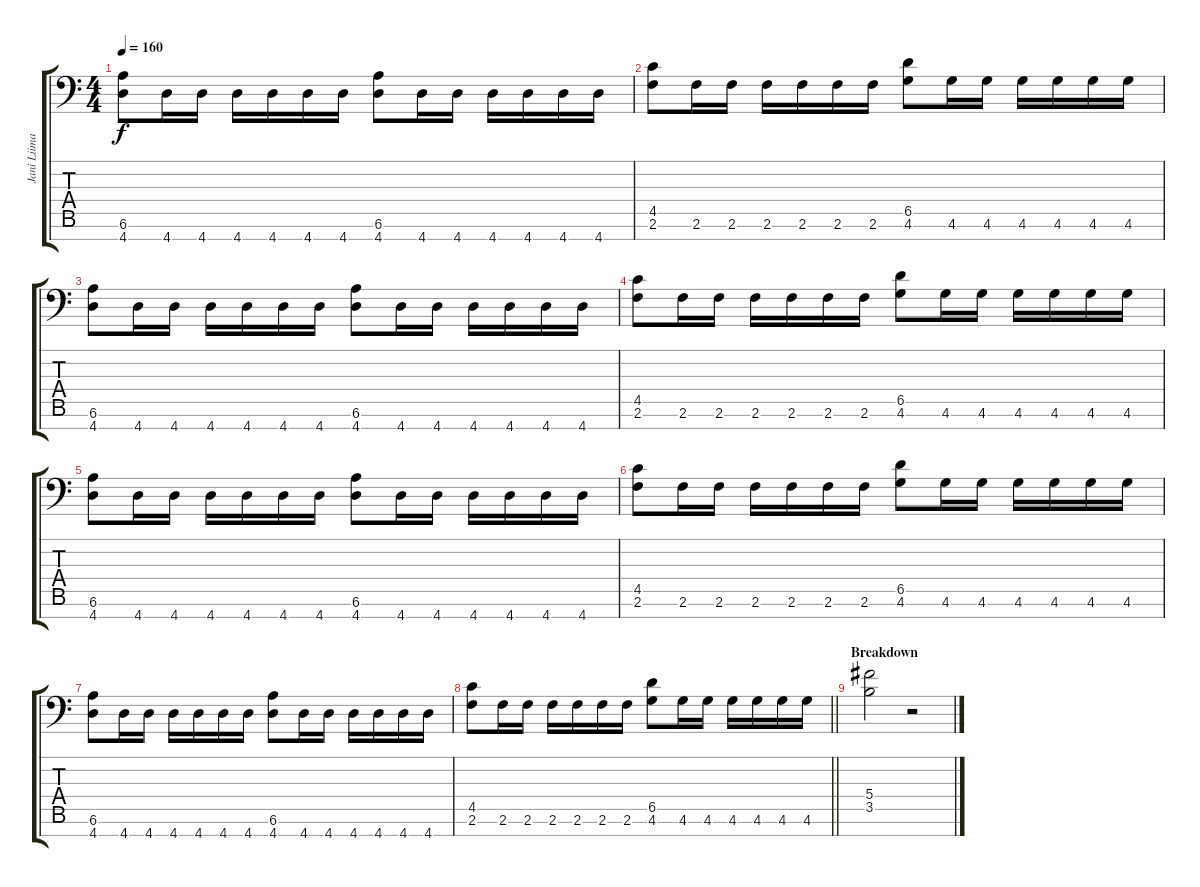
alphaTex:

\track ("Jani Liimatainen" "Jani Liima") {instrument distortionguitar}
\staff {score tabs}
\tuning (Eb4 Bb3 Gb3 Db3 Ab2 Eb2 Bb1) {hide}
\ts (4 4)
\tempo 160
\clef f4
\ks c
(6.6 4.7).8{dy f} 4.7.16 4.7.16 4.7.16 4.7.16 4.7.16 4.7.16 (6.6 4.7).8 4.7.16 4.7.16 4.7.16 4.7.16 4.7.16 4.7.16 |
(4.5 2.6).8 2.6.16 2.6.16 2.6.16 2.6.16 2.6.16 2.6.16 (6.5 4.6).8 4.6.16 4.6.16 4.6.16 4.6.16 4.6.16 4.6.16 |
(6.6 4.7).8 4.7.16 4.7.16 4.7.16 4.7.16 4.7.16 4.7.16 (6.6 4.7).8 4.7.16 4.7.16 4.7.16 4.7.16 4.7.16 4.7.16 |
(4.5 2.6).8 2.6.16 2.6.16 2.6.16 2.6.16 2.6.16 2.6.16 (6.5 4.6).8 4.6.16 4.6.16 4.6.16 4.6.16 4.6.16 4.6.16 |
(6.6 4.7).8 4.7.16 4.7.16 4.7.16 4.7.16 4.7.16 4.7.16 (6.6 4.7).8 4.7.16 4.7.16 4.7.16 4.7.16 4.7.16 4.7.16 |
(4.5 2.6).8 2.6.16 2.6.16 2.6.16 2.6.16 2.6.16 2.6.16 (6.5 4.6).8 4.6.16 4.6.16 4.6.16 4.6.16 4.6.16 4.6.16 |
(6.6 4.7).8 4.7.16 4.7.16 4.7.16 4.7.16 4.7.16 4.7.16 (6.6 4.7).8 4.7.16 4.7.16 4.7.16 4.7.16 4.7.16 4.7.16 |
\barLineRight lightlight
(4.5 2.6).8 2.6.16 2.6.16 2.6.16 2.6.16 2.6.16 2.6.16 (6.5 4.6).8 4.6.16 4.6.16 4.6.16 4.6.16 4.6.16 4.6.16 |
\section ("" "Breakdown")
(5.4 3.5).2 r.2
